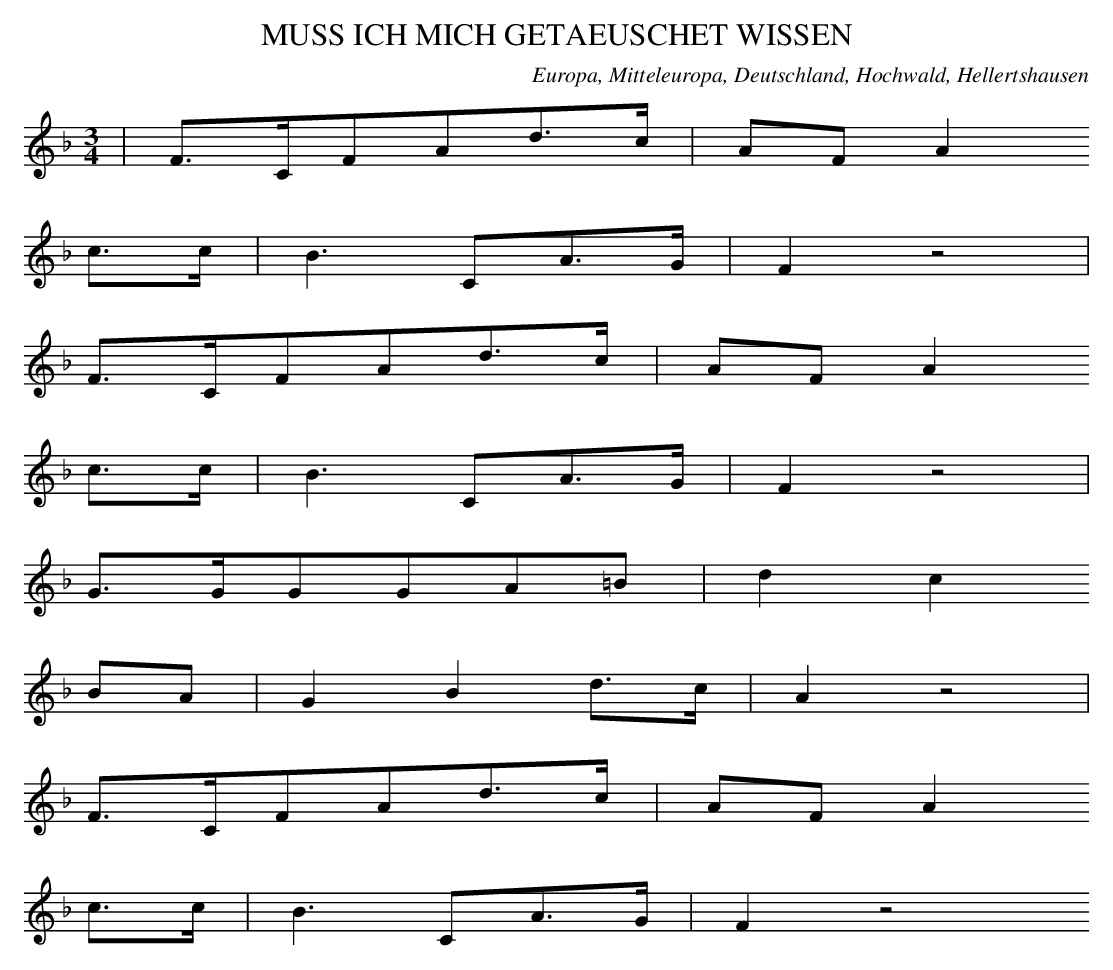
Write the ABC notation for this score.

X:1
T: MUSS ICH MICH GETAEUSCHET WISSEN
O: Europa, Mitteleuropa, Deutschland, Hochwald, Hellertshausen
M: 3/4
L: 1/16
K: F
 | F3CF2A2d3c | A2F2A4
c3c | B6C2A3G | F4z8 |
F3CF2A2d3c | A2F2A4
c3c | B6C2A3G | F4z8 |
G3GG2G2A2=B2 | d4c4
B2A2 | G4B4d3c | A4z8 |
F3CF2A2d3c | A2F2A4
c3c | B6C2A3G | F4z8
